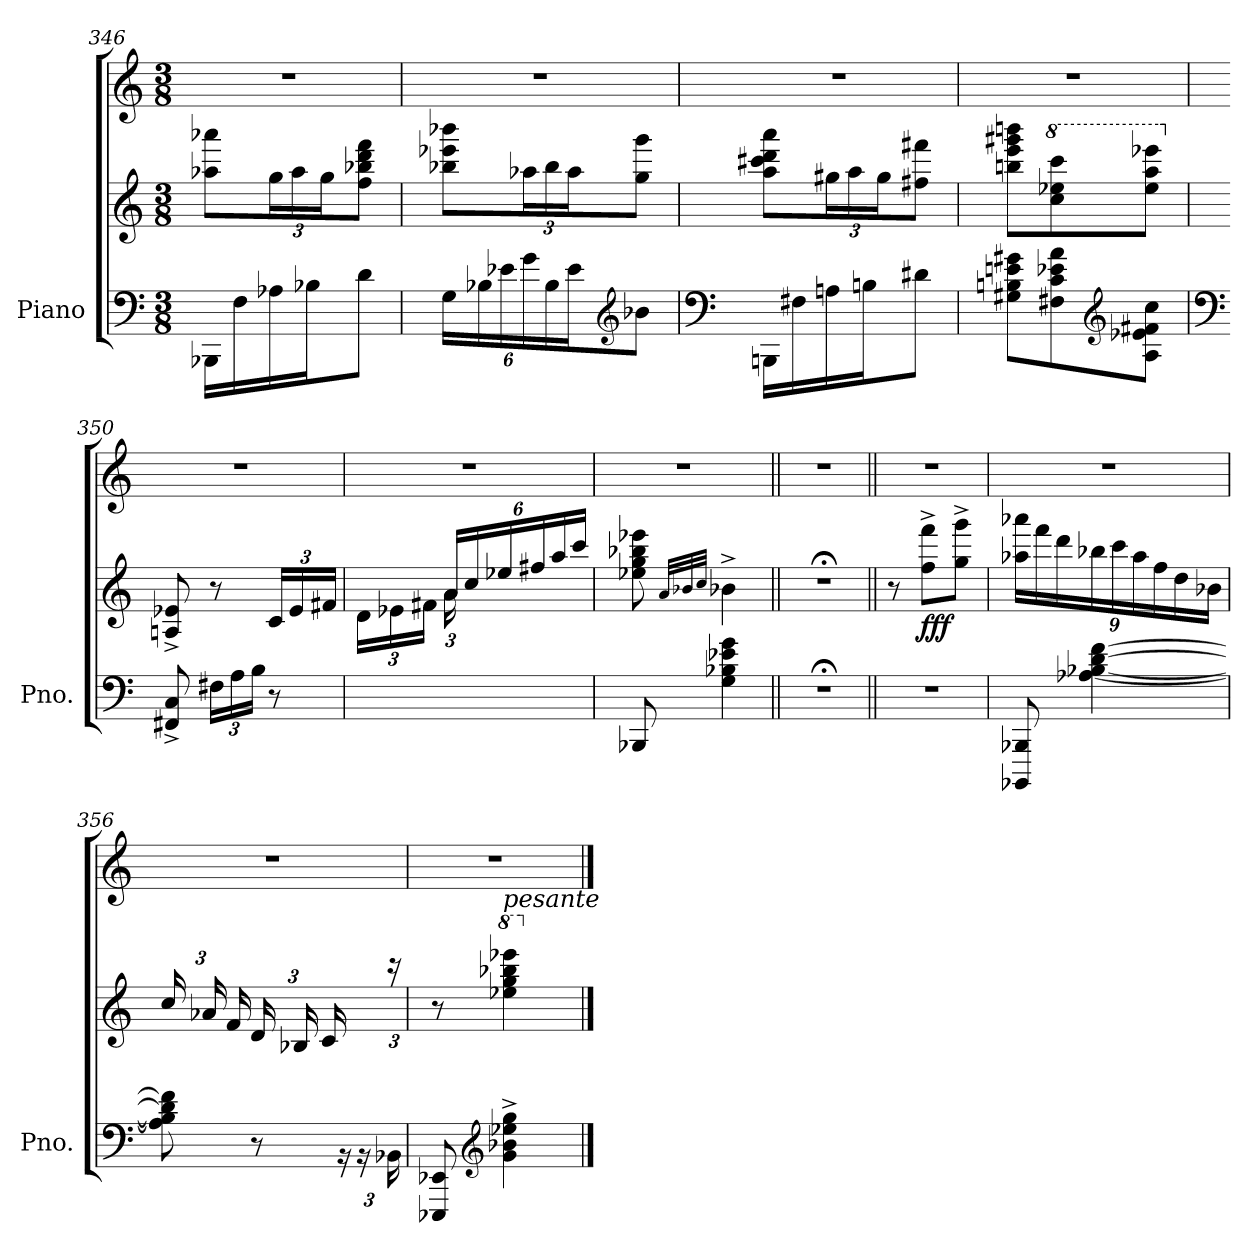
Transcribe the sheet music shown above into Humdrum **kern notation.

**kern	**kern	**kern	**dynam
*part1	*part1	*part1	*part1
*staff3	*staff2	*staff1	*staff1/2/3
*I"Piano	*	*	*
*I'Pno.	*	*	*
*clefF4	*clefG2	*clefG2	*
*k[]	*k[]	*k[]	*
*M3/8	*M3/8	*M3/8	*
=346	=346	=346	=346
16BBB-X\LL	8aa-X\ 8aaa-X\L	4.r	.
16F\	.	.	.
*	*Xbrackettup	*	*
16A-X\	24gg\L	.	.
.	24aa-\	.	.
16B-X\J	.	.	.
.	24gg\J	.	.
8d\J	8ff\ 8bb-X\ 8ddd\ 8fff\J	.	.
=347	=347	=347	=347
*Xbrackettup	*	*	*
24G\LL	8bb-X\ 8eee-X\ 8bbb-X\L	4.r	.
24B-X\	.	.	.
24e-X\	.	.	.
24g\	24aa-X\L	.	.
24B-\	24bb-\	.	.
24e-\J	24aa-\J	.	.
*clefG2	*	*	*
8b-X\J	8gg\ 8ggg\J	.	.
=348	=348	=348	=348
*clefF4	*	*	*
16BBBn\LL	8aa\ 8ccc#X\ 8ddd\ 8aaa\L	4.r	.
16F#X\	.	.	.
16An\	24gg#X\L	.	.
.	24aa\	.	.
16Bn\J	.	.	.
.	24gg#\J	.	.
8d#X\J	8ff#X\ 8fff#X\J	.	.
=349	=349	=349	=349
8G#X\ 8Bn\ 8en\ 8g#X\L	8bbn\ 8eee\ 8ggg#X\ 8bbbn\L	4.r	.
*	*8va	*	*
8F#X\ 8c\ 8e-X\ 8a\	8ccc\ 8eee-X\ 8cccc\	.	.
*clefG2	*	*	*
8A\ 8e-X\ 8f#X\ 8cc\J	8eee-\ 8aaa\ 8eeee-X\J	.	.
!!LO:LB:g=z
=350	=350	=350	=350
*clefF4	*	*	*
*	*X8va	*	*
8FF#X/^ 8C/^	8An/^ 8e-X/^	4.r	.
24F#X\LL	8r	.	.
24A\	.	.	.
24B\JJ	.	.	.
8r	24c/LL	.	.
.	24e-/	.	.
.	24f#X/JJ	.	.
=351	=351	=351	=351
*	*^	*	*
4.ryy	24d\LL	8ryy	4.r	.
.	24e-X\	.	.	.
.	24f#X\JJ	.	.	.
.	24a/LL	24a\	.	.
.	24cc/	24ryy	.	.
.	24ee-X/	24ryy	.	.
.	24ff#X/	8ryy	.	.
.	24aa/	.	.	.
.	24ccc/JJ	.	.	.
*	*v	*v	*	*
=352	=352	=352	=352
8BBB-X/	8ee-X\ 8gg\ 8bb-X\ 8eee-X\	4.r	.
.	32qa/LLL	.	.
.	32qb-X/	.	.
.	32qcc/JJJ	.	.
4G\ 4B-X\ 4e-X\ 4g\	4b-^\	.	.
=353||	=353||	=353||	=353||
4.r;<	4.r;<	4.r	.
=354||	=354||	=354||	=354||
4.r	8r	4.r	.
!	!	!	!LO:DY:b=2
.	8ff\^ 8fff\^L	.	fff
.	8gg\^ 8ggg\^J	.	.
=355	=355	=355	=355
8BBBB-X/ 8BBB-X/	24aa-X\ 24aaa-X\LL	4.r	.
.	24fff\	.	.
.	24ddd\	.	.
[4A-X\ [4B-X\ [4d\ [4f\	24bb-X\	.	.
.	24ccc\	.	.
.	24aa-\	.	.
.	24ff\	.	.
.	24dd\	.	.
.	24b-X\JJ	.	.
=356	=356	=356	=356
*^	*	*	*
4ryy	8A-\] 8B-\] 8d\] 8f\]	24cc/LL	4.r	.
.	.	24a-X/	.	.
.	.	24f/	.	.
.	8r	24d/	.	.
.	.	24B-X/	.	.
.	.	24c/	.	.
24A-X/	24rBB	12ryy	.	.
24F/JJ	24rBB	.	.	.
24ryy	24BB-X\	24rccc	.	.
*v	*v	*	*	*
=357	=357	=357	=357
8EEE-X/ 8EE-X/	8r	4.r	.
*clefG2	*	*	*
*	*8va	*	*
!	!LO:TX:a:i:t=pesante	!	!
4g\^ 4b-X\^ 4ee-X\^ 4gg\^	4eee-X\ 4ggg\ 4bbb-X\ 4eeee-X\	.	.
*	*X8va	*	*
==	==	==	==
*-	*-	*-	*-
